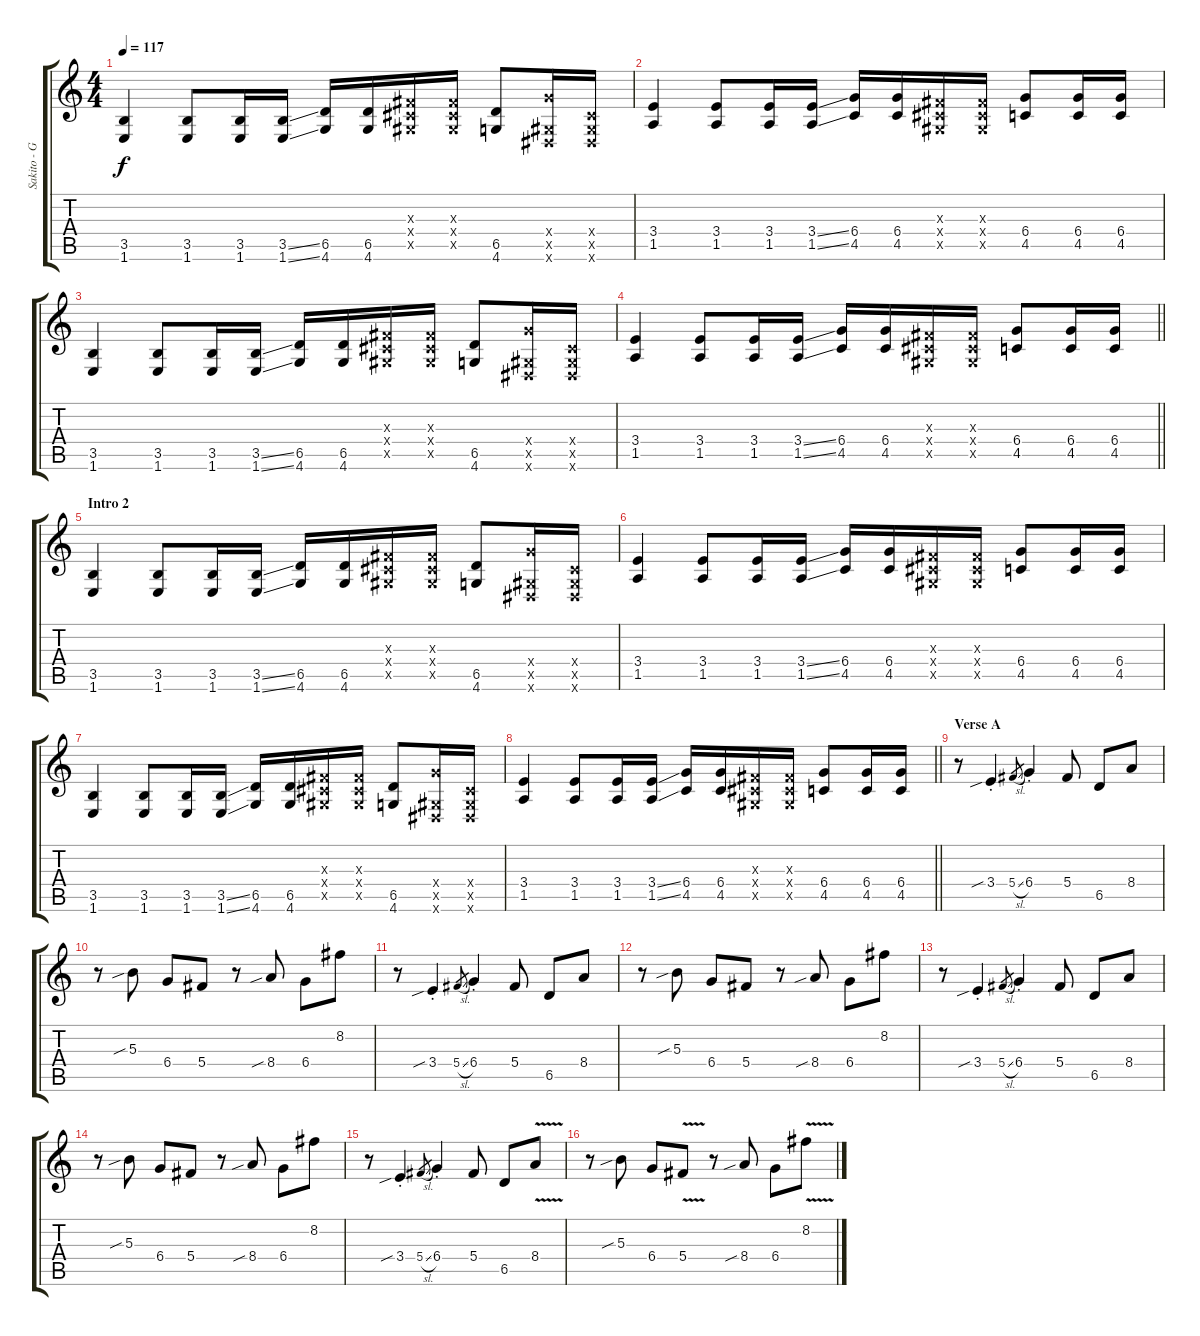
\track ("Sakito - Guitar I" "Sakito - G") {instrument distortionguitar}
\staff {score tabs}
\tuning (Eb4 Bb3 Gb3 Db3 Ab2 Eb2) {hide}
\ts (4 4)
\tempo 117
\clef g2
\ks c
(3.5 1.6).4{dy f} (3.5 1.6).8 (3.5 1.6).16 (3.5{ss} 1.6{ss}).16 (6.5 4.6).16 (6.5 4.6).16 (0.3{x} 0.4{x} 0.5{x}).16 (0.3{x} 0.4{x} 0.5{x}).16 (6.5 4.6).8 (6.4{x} 0.5{x} 0.6{x}).16 (0.4{x} 0.5{x} 0.6{x}).16 |
(3.4 1.5).4 (3.4 1.5).8 (3.4 1.5).16 (3.4{ss} 1.5{ss}).16 (6.4 4.5).16 (6.4 4.5).16 (0.3{x} 0.4{x} 0.5{x}).16 (0.3{x} 0.4{x} 0.5{x}).16 (6.4 4.5).8 (6.4 4.5).16 (6.4 4.5).16 |
(3.5 1.6).4 (3.5 1.6).8 (3.5 1.6).16 (3.5{ss} 1.6{ss}).16 (6.5 4.6).16 (6.5 4.6).16 (0.3{x} 0.4{x} 0.5{x}).16 (0.3{x} 0.4{x} 0.5{x}).16 (6.5 4.6).8 (6.4{x} 0.5{x} 0.6{x}).16 (0.4{x} 0.5{x} 0.6{x}).16 |
\barLineRight lightlight
(3.4 1.5).4 (3.4 1.5).8 (3.4 1.5).16 (3.4{ss} 1.5{ss}).16 (6.4 4.5).16 (6.4 4.5).16 (0.3{x} 0.4{x} 0.5{x}).16 (0.3{x} 0.4{x} 0.5{x}).16 (6.4 4.5).8 (6.4 4.5).16 (6.4 4.5).16 |
\section ("" "Intro 2")
(3.5 1.6).4 (3.5 1.6).8 (3.5 1.6).16 (3.5{ss} 1.6{ss}).16 (6.5 4.6).16 (6.5 4.6).16 (0.3{x} 0.4{x} 0.5{x}).16 (0.3{x} 0.4{x} 0.5{x}).16 (6.5 4.6).8 (6.4{x} 0.5{x} 0.6{x}).16 (0.4{x} 0.5{x} 0.6{x}).16 |
(3.4 1.5).4 (3.4 1.5).8 (3.4 1.5).16 (3.4{ss} 1.5{ss}).16 (6.4 4.5).16 (6.4 4.5).16 (0.3{x} 0.4{x} 0.5{x}).16 (0.3{x} 0.4{x} 0.5{x}).16 (6.4 4.5).8 (6.4 4.5).16 (6.4 4.5).16 |
(3.5 1.6).4 (3.5 1.6).8 (3.5 1.6).16 (3.5{ss} 1.6{ss}).16 (6.5 4.6).16 (6.5 4.6).16 (0.3{x} 0.4{x} 0.5{x}).16 (0.3{x} 0.4{x} 0.5{x}).16 (6.5 4.6).8 (6.4{x} 0.5{x} 0.6{x}).16 (0.4{x} 0.5{x} 0.6{x}).16 |
\barLineRight lightlight
(3.4 1.5).4 (3.4 1.5).8 (3.4 1.5).16 (3.4{ss} 1.5{ss}).16 (6.4 4.5).16 (6.4 4.5).16 (0.3{x} 0.4{x} 0.5{x}).16 (0.3{x} 0.4{x} 0.5{x}).16 (6.4 4.5).8 (6.4 4.5).16 (6.4 4.5).16 |
\section ("" "Verse A")
r.8{volume 4} 3.4{sib st}.4 5.4{sl}.8{gr} 6.4{st}.4 5.4.8 6.5.8 8.4.8 |
r.8 5.3{sib}.8 6.4.8 5.4.8 r.8 8.4{sib}.8 6.4.8 8.2.8 |
r.8 3.4{sib st}.4 5.4{sl}.8{gr} 6.4{st}.4 5.4.8 6.5.8 8.4.8 |
r.8 5.3{sib}.8 6.4.8 5.4.8 r.8 8.4{sib}.8 6.4.8 8.2.8 |
r.8 3.4{sib st}.4 5.4{sl}.8{gr} 6.4{st}.4 5.4.8 6.5.8 8.4.8 |
r.8 5.3{sib}.8 6.4.8 5.4.8 r.8 8.4{sib}.8 6.4.8 8.2.8 |
r.8 3.4{sib st}.4 5.4{sl}.8{gr} 6.4{st}.4 5.4.8 6.5.8 8.4{v}.8 |
r.8 5.3{sib}.8 6.4.8 5.4{v}.8 r.8 8.4{sib}.8 6.4.8 8.2{v}.8
